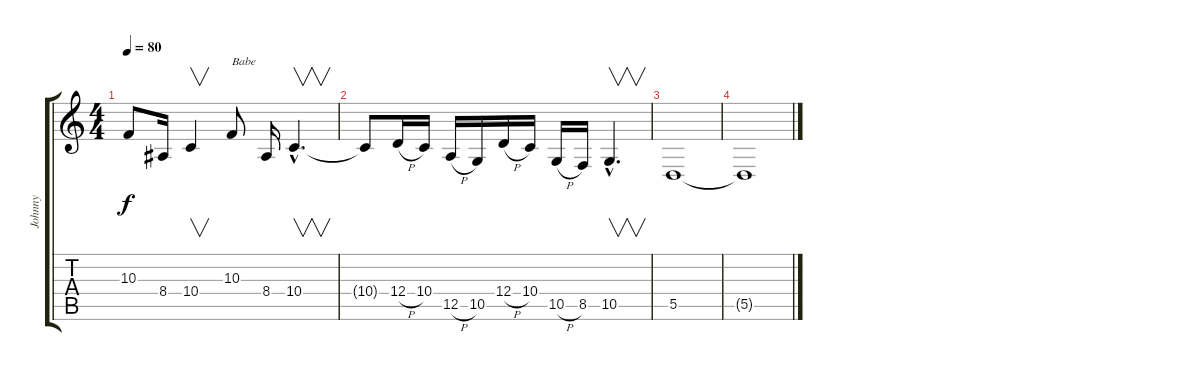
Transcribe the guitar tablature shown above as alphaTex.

\track ("Johnny" "Johnny") {instrument pad4choir}
\staff {score tabs}
\tuning (E4 B3 G3 D3 A2 E2) {hide}
\ts (4 4)
\tempo 80
\clef g2
\ks c
10.3.8{dy f} 8.4.16 10.4.4{v} 10.3.8{txt "Babe"} 8.4.16 10.4{hac}.4{v d} |
10.4{t}.8 12.4{h}.16 10.4.16 12.5{h}.16 10.5.16 12.4{h}.16 10.4.16 10.5{h}.16 8.5.16 10.5{hac}.4{v d} |
5.5.1{volume 0} |
5.5{t}.1
